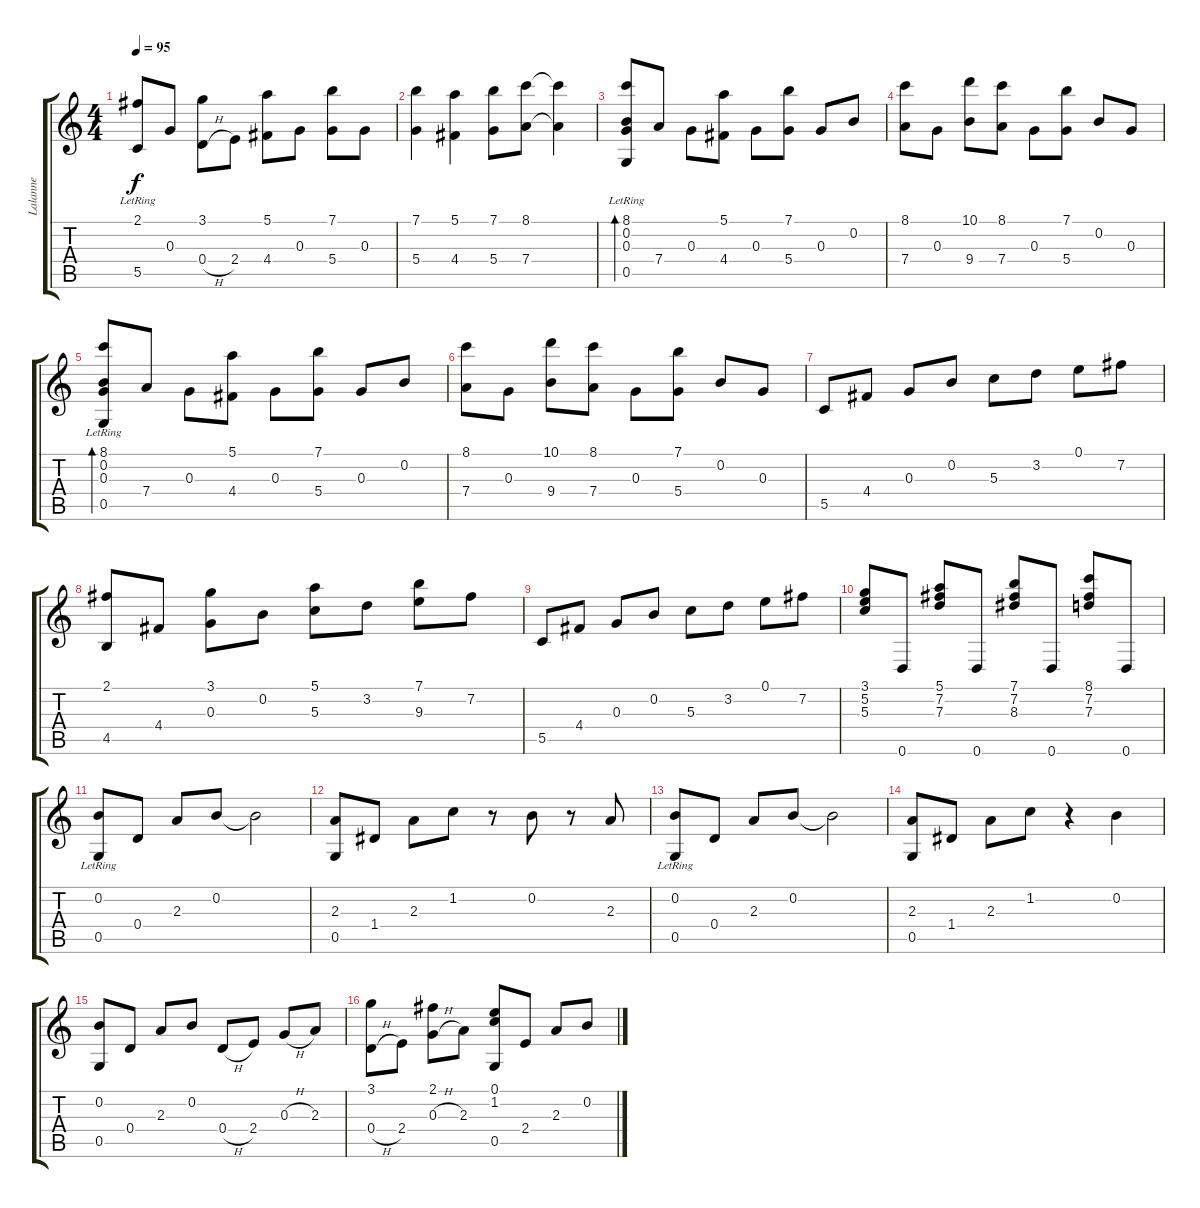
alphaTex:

\track ("Lalanne" "Lalanne") {instrument acousticguitarnylon}
\staff {score tabs}
\tuning (E4 B3 G3 D3 G2 D2) {hide}
\ts (4 4)
\tempo 95
\clef g2
\ks c
(2.1 5.5{lr}).8{dy f} 0.3.8 (3.1 0.4{h}).8 2.4.8 (5.1 4.4).8 0.3.8 (7.1 5.4).8 0.3.8 |
(7.1 5.4).4 (5.1 4.4).4 (7.1 5.4).8 (8.1 7.4).8 (8.1{t} 7.4{t}).4 |
(8.1 0.2 0.3 0.5{lr}).8{bd 240} 7.4.8 0.3.8 (5.1 4.4).8 0.3.8 (7.1 5.4).8 0.3.8 0.2.8 |
(8.1 7.4).8 0.3.8 (10.1 9.4).8 (8.1 7.4).8 0.3.8 (7.1 5.4).8 0.2.8 0.3.8 |
(8.1 0.2 0.3 0.5{lr}).8{bd 240} 7.4.8 0.3.8 (5.1 4.4).8 0.3.8 (7.1 5.4).8 0.3.8 0.2.8 |
(8.1 7.4).8 0.3.8 (10.1 9.4).8 (8.1 7.4).8 0.3.8 (7.1 5.4).8 0.2.8 0.3.8 |
5.5.8 4.4.8 0.3.8 0.2.8 5.3.8 3.2.8 0.1.8 7.2.8 |
(2.1 4.5).8 4.4.8 (3.1 0.3).8 0.2.8 (5.1 5.3).8 3.2.8 (7.1 9.3).8 7.2.8 |
5.5.8 4.4.8 0.3.8 0.2.8 5.3.8 3.2.8 0.1.8 7.2.8 |
(3.1 5.2 5.3).8 0.6.8 (5.1 7.2 7.3).8 0.6.8 (7.1 7.2 8.3).8 0.6.8 (8.1 7.2 7.3).8 0.6.8 |
(0.2 0.5{lr}).8 0.4.8 2.3.8 0.2.8 0.2{t}.2 |
(2.3 0.5).8 1.4.8 2.3.8 1.2.8 r.8 0.2.8 r.8 2.3.8 |
(0.2 0.5{lr}).8 0.4.8 2.3.8 0.2.8 0.2{t}.2 |
(2.3 0.5).8 1.4.8 2.3.8 1.2.8 r.4 0.2.4 |
(0.2 0.5).8 0.4.8 2.3.8 0.2.8 0.4{h}.8 2.4.8 0.3{h}.8 2.3.8 |
(3.1 0.4{h}).8 2.4.8 (2.1 0.3{h}).8 2.3.8 (0.1 1.2 0.5).8 2.4.8 2.3.8 0.2.8
